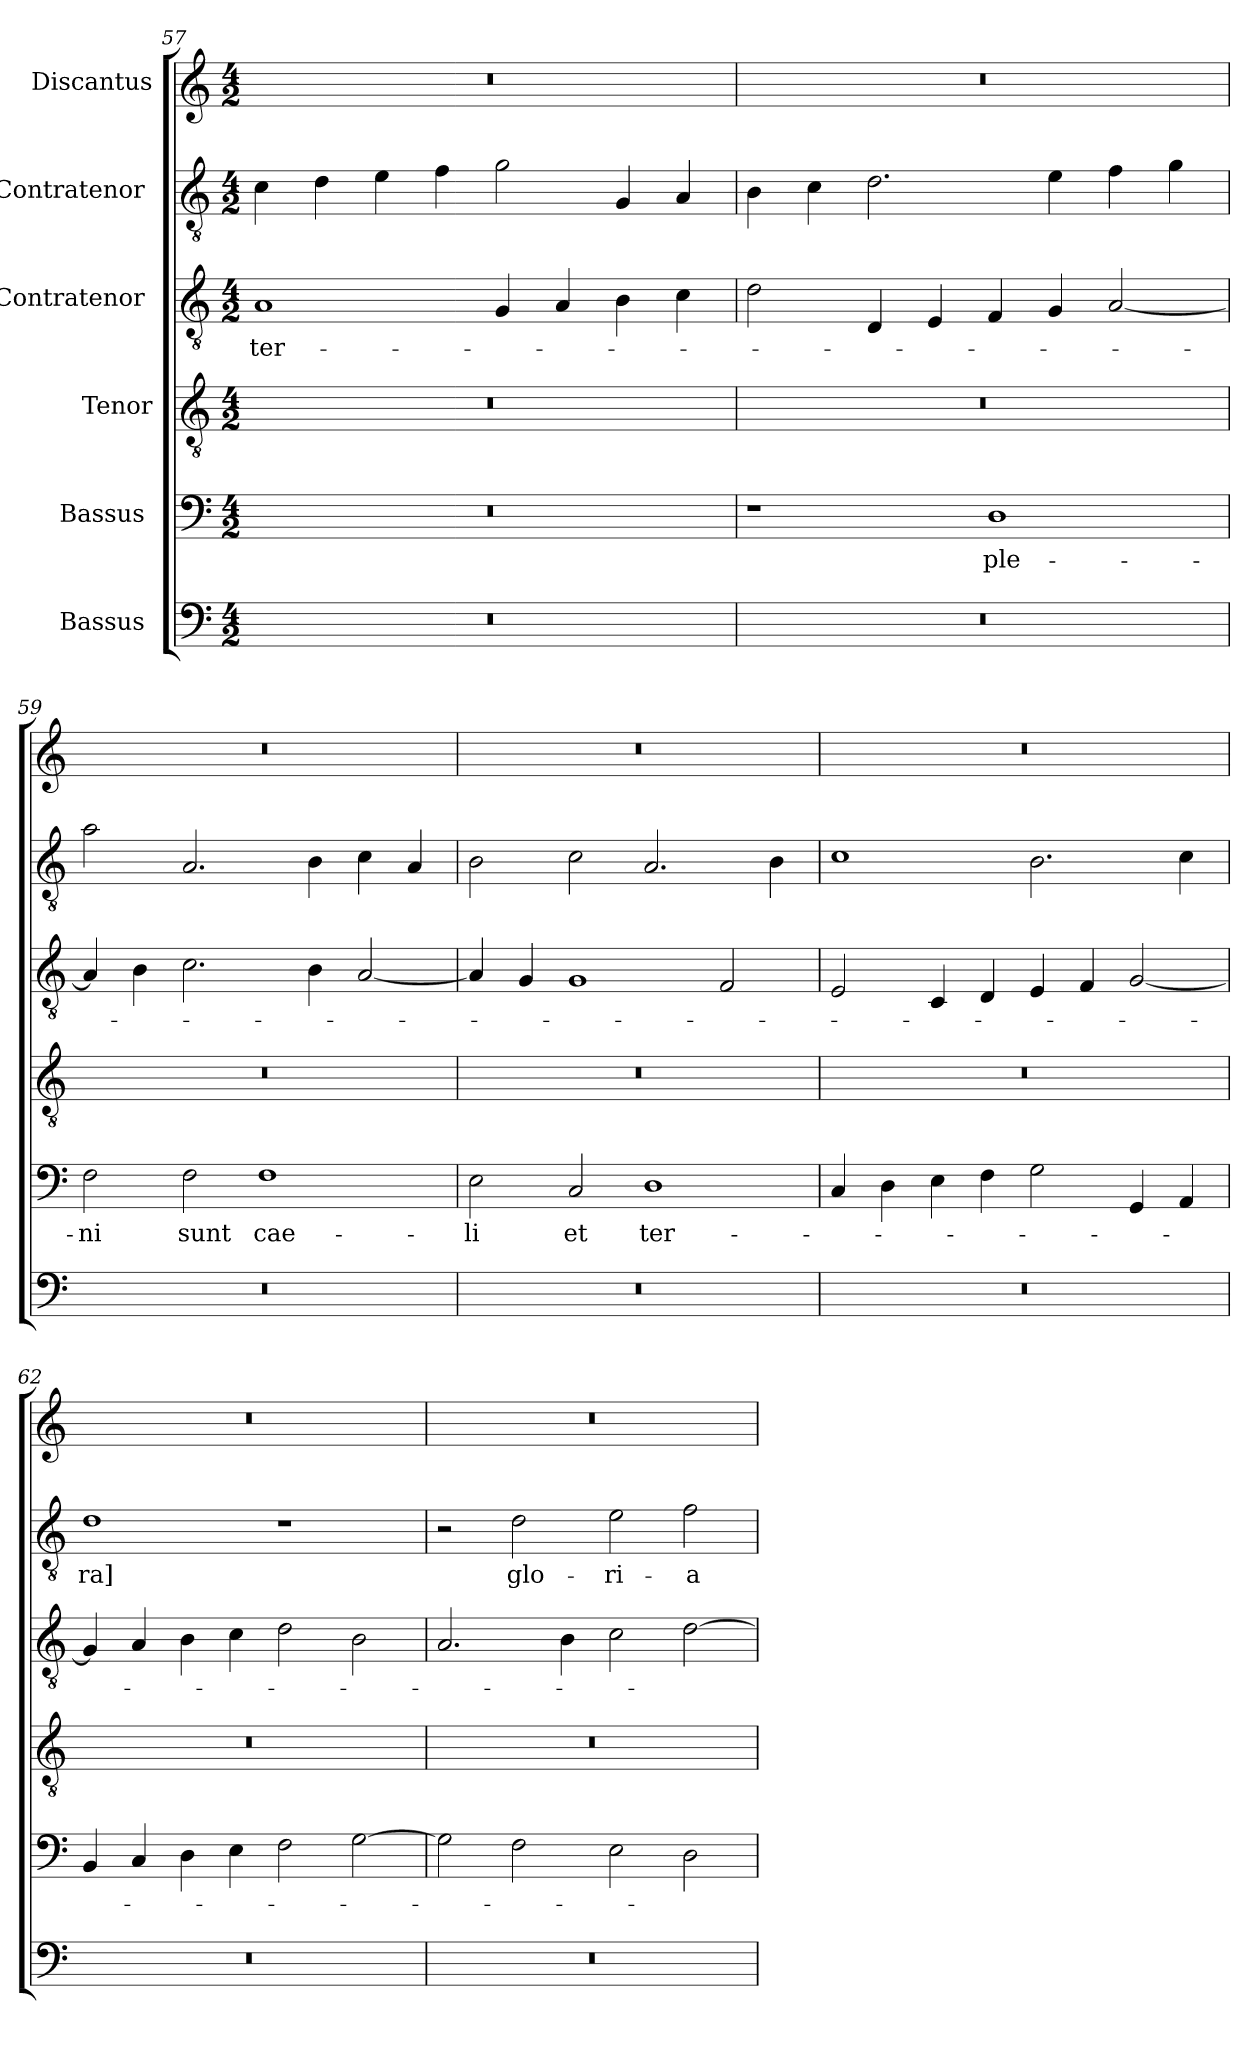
**kern	**kern	**text	**kern	**kern	**text	**kern	**text	**kern
*part6	*part5	*part5	*part4	*part3	*part3	*part2	*part2	*part1
*staff6	*staff5	*staff5	*staff4	*staff3	*staff3	*staff2	*staff2	*staff1
*I"Bassus [2]	*I"Bassus [1]	*	*I"Tenor	*I"Contratenor [2]	*	*I"Contratenor [1]	*	*I"Discantus
*clefF4	*clefF4	*	*clefGv2	*clefGv2	*	*clefGv2	*	*clefG2
*k[]	*k[]	*	*k[]	*k[]	*	*k[]	*	*k[]
*M4/2	*M4/2	*	*M4/2	*M4/2	*	*M4/2	*	*M4/2
=57	=57	=57	=57	=57	=57	=57	=57	=57
0r	0r	.	0r	1A/	ter-	4c\	.	0r
.	.	.	.	.	.	4d\	.	.
.	.	.	.	.	.	4e\	.	.
.	.	.	.	.	.	4f\	.	.
.	.	.	.	4G/	.	2g\	.	.
.	.	.	.	4A/	.	.	.	.
.	.	.	.	4B\	.	4G/	.	.
.	.	.	.	4c\	.	4A/	.	.
=58	=58	=58	=58	=58	=58	=58	=58	=58
0r	1r	.	0r	2d\	.	4B\	.	0r
.	.	.	.	.	.	4c\	.	.
.	.	.	.	4D/	.	2.d\	.	.
.	.	.	.	4E/	.	.	.	.
.	1D\	ple-	.	4F/	.	.	.	.
.	.	.	.	4G/	.	4e\	.	.
.	.	.	.	[2A/	.	4f\	.	.
.	.	.	.	.	.	4g\	.	.
=59	=59	=59	=59	=59	=59	=59	=59	=59
0r	2F\	-ni	0r	4A/]	.	2a\	.	0r
.	.	.	.	4B\	.	.	.	.
.	2F\	sunt	.	2.c\	.	2.A/	.	.
.	1F\	cae-	.	.	.	.	.	.
.	.	.	.	4B\	.	4B\	.	.
.	.	.	.	[2A/	.	4c\	.	.
.	.	.	.	.	.	4A/	.	.
=60	=60	=60	=60	=60	=60	=60	=60	=60
0r	2E\	-li	0r	4A/]	.	2B\	.	0r
.	.	.	.	4G/	.	.	.	.
.	2C/	et	.	1G/	.	2c\	.	.
.	1D\	ter-	.	.	.	2.A/	.	.
.	.	.	.	2F/	.	.	.	.
.	.	.	.	.	.	4B\	.	.
=61	=61	=61	=61	=61	=61	=61	=61	=61
0r	4C/	.	0r	2E/	.	1c\	.	0r
.	4D\	.	.	.	.	.	.	.
.	4E\	.	.	4C/	.	.	.	.
.	4F\	.	.	4D/	.	.	.	.
.	2G\	.	.	4E/	.	2.B\	.	.
.	.	.	.	4F/	.	.	.	.
.	4GG/	.	.	[2G/	.	.	.	.
.	4AA/	.	.	.	.	4c\	.	.
=62	=62	=62	=62	=62	=62	=62	=62	=62
0r	4BB/	.	0r	4G/]	.	1d\	-ra]	0r
.	4C/	.	.	4A/	.	.	.	.
.	4D\	.	.	4B\	.	.	.	.
.	4E\	.	.	4c\	.	.	.	.
.	2F\	.	.	2d\	.	1r	.	.
.	[2G\	.	.	2B\	.	.	.	.
=63	=63	=63	=63	=63	=63	=63	=63	=63
0r	2G\]	.	0r	2.A/	.	2r	.	0r
.	2F\	.	.	.	.	2d\	glo-	.
.	.	.	.	4B\	.	.	.	.
.	2E\	.	.	2c\	.	2e\	-ri-	.
.	2D\	.	.	[2d\	.	2f\	-a	.
=	=	=	=	=	=	=	=	=
*-	*-	*-	*-	*-	*-	*-	*-	*-
